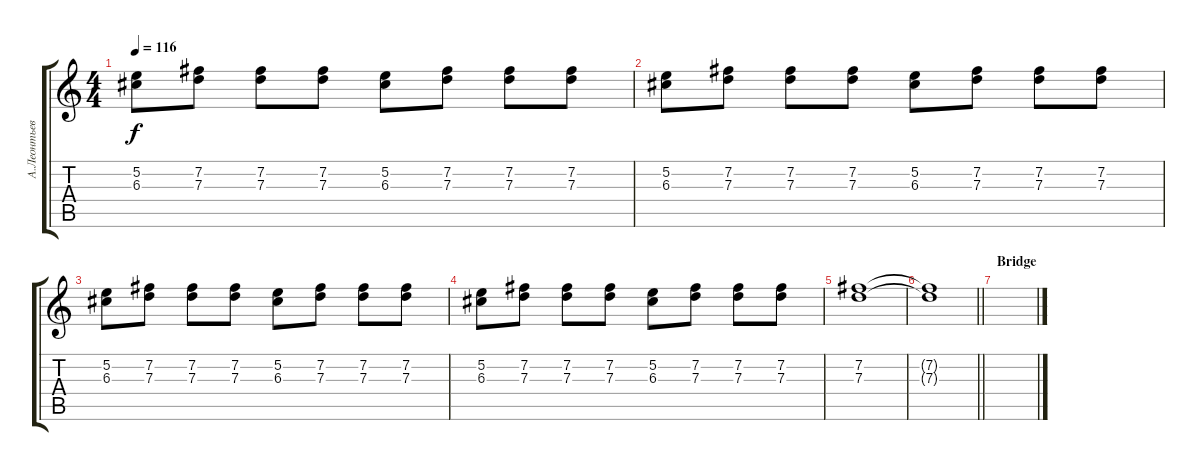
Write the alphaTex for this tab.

\track ("А.Леонтьев" "А.Леонтьев") {instrument overdrivenguitar}
\staff {score tabs}
\tuning (E4 B3 G3 D3 A2 E2) {hide}
\ts (4 4)
\tempo 116
\clef g2
\ks c
(5.2 6.3).8{dy f volume 15} (7.2 7.3).8 (7.2 7.3).8 (7.2 7.3).8 (5.2 6.3).8 (7.2 7.3).8 (7.2 7.3).8 (7.2 7.3).8 |
(5.2 6.3).8 (7.2 7.3).8 (7.2 7.3).8 (7.2 7.3).8 (5.2 6.3).8 (7.2 7.3).8 (7.2 7.3).8 (7.2 7.3).8 |
(5.2 6.3).8 (7.2 7.3).8 (7.2 7.3).8 (7.2 7.3).8 (5.2 6.3).8 (7.2 7.3).8 (7.2 7.3).8 (7.2 7.3).8 |
(5.2 6.3).8 (7.2 7.3).8 (7.2 7.3).8 (7.2 7.3).8 (5.2 6.3).8 (7.2 7.3).8 (7.2 7.3).8 (7.2 7.3).8 |
(7.2 7.3).1 |
\barLineRight lightlight
(7.2{t} 7.3{t}).1 |
\section ("" "Bridge")
